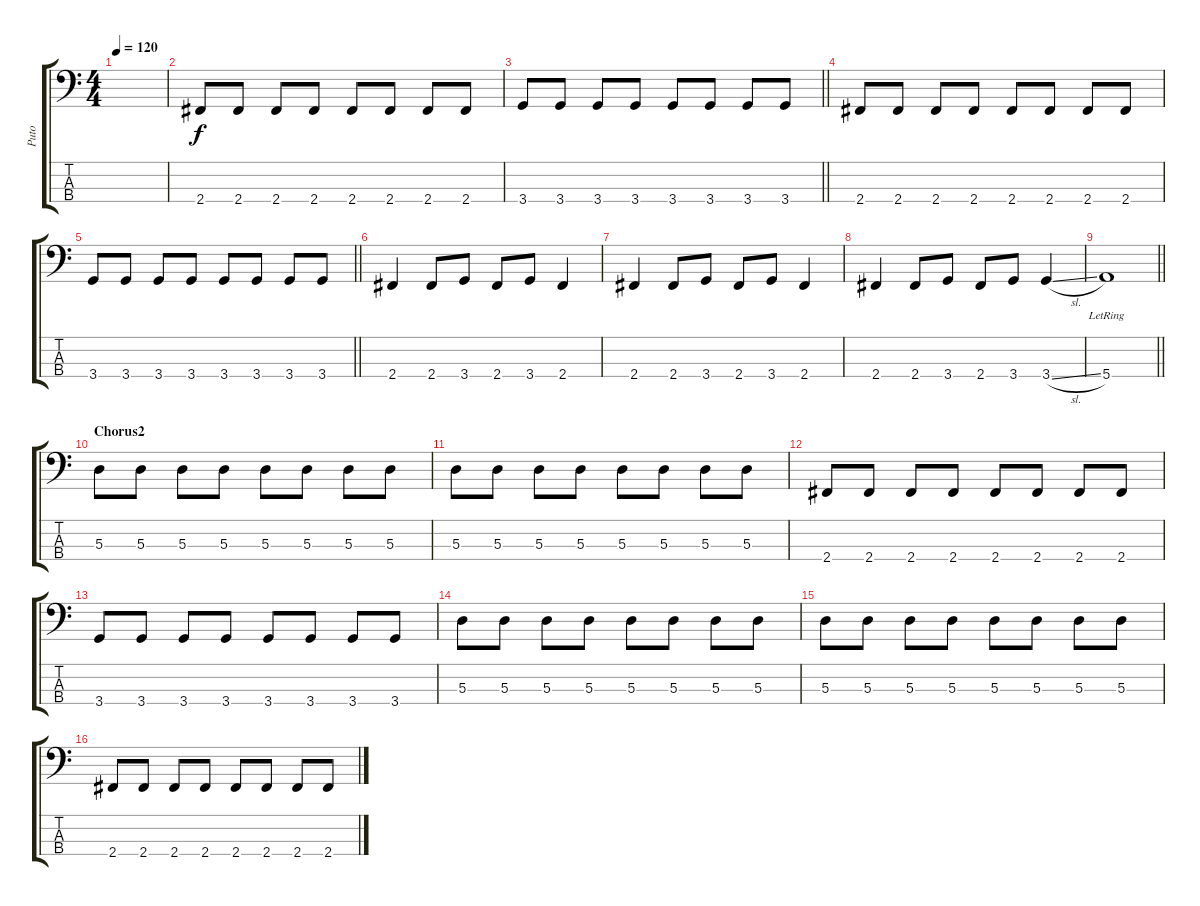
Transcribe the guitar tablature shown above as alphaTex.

\track ("Puto" "Puto") {instrument electricbasspick}
\staff {score tabs}
\tuning (G2 D2 A1 E1) {hide}
\ts (4 4)
\tempo 120
\clef f4
\ks c
|
2.4.8 2.4.8 2.4.8 2.4.8 2.4.8 2.4.8 2.4.8 2.4.8 |
\barLineRight lightlight
3.4.8 3.4.8 3.4.8 3.4.8 3.4.8 3.4.8 3.4.8 3.4.8 |
2.4.8 2.4.8 2.4.8 2.4.8 2.4.8 2.4.8 2.4.8 2.4.8 |
\barLineRight lightlight
3.4.8 3.4.8 3.4.8 3.4.8 3.4.8 3.4.8 3.4.8 3.4.8 |
2.4.4 2.4.8 3.4.8 2.4.8 3.4.8 2.4.4 |
2.4.4 2.4.8 3.4.8 2.4.8 3.4.8 2.4.4 |
2.4.4 2.4.8 3.4.8 2.4.8 3.4.8 3.4{sl}.4 |
\barLineRight lightlight
5.4{lr}.1 |
\section ("" "Chorus2")
5.3.8 5.3.8 5.3.8 5.3.8 5.3.8 5.3.8 5.3.8 5.3.8 |
5.3.8 5.3.8 5.3.8 5.3.8 5.3.8 5.3.8 5.3.8 5.3.8 |
2.4.8 2.4.8 2.4.8 2.4.8 2.4.8 2.4.8 2.4.8 2.4.8 |
3.4.8 3.4.8 3.4.8 3.4.8 3.4.8 3.4.8 3.4.8 3.4.8 |
5.3.8 5.3.8 5.3.8 5.3.8 5.3.8 5.3.8 5.3.8 5.3.8 |
5.3.8 5.3.8 5.3.8 5.3.8 5.3.8 5.3.8 5.3.8 5.3.8 |
2.4.8 2.4.8 2.4.8 2.4.8 2.4.8 2.4.8 2.4.8 2.4.8
